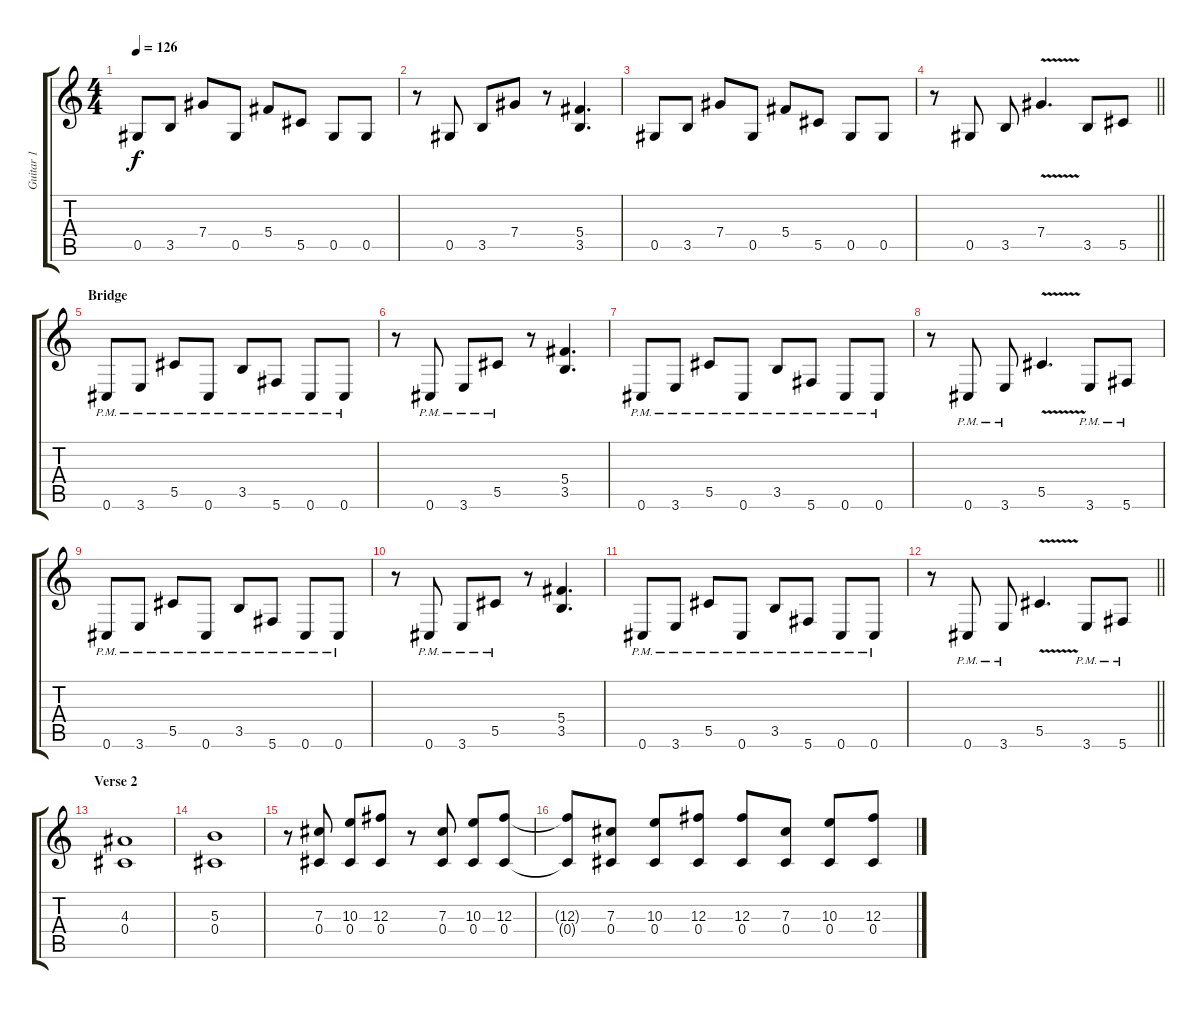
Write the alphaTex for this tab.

\track ("Guitar 1" "Guitar 1") {instrument distortionguitar}
\staff {score tabs}
\tuning (Eb4 Bb3 Gb3 Db3 Ab2 Db2) {hide}
\ts (4 4)
\tempo 126
\clef g2
\ks c
0.5.8{dy f} 3.5.8 7.4.8 0.5.8 5.4.8 5.5.8 0.5.8 0.5.8 |
r.8 0.5.8 3.5.8 7.4.8 r.8 (5.4 3.5).4{d} |
0.5.8 3.5.8 7.4.8 0.5.8 5.4.8 5.5.8 0.5.8 0.5.8 |
\barLineRight lightlight
r.8 0.5.8 3.5.8 7.4{v}.4{d} 3.5.8 5.5.8 |
\section ("" "Bridge")
0.6{pm}.8 3.6{pm}.8 5.5{pm}.8 0.6{pm}.8 3.5{pm}.8 5.6{pm}.8 0.6{pm}.8 0.6{pm}.8 |
r.8 0.6{pm}.8 3.6{pm}.8 5.5{pm}.8 r.8 (5.4 3.5).4{d} |
0.6{pm}.8 3.6{pm}.8 5.5{pm}.8 0.6{pm}.8 3.5{pm}.8 5.6{pm}.8 0.6{pm}.8 0.6{pm}.8 |
r.8 0.6{pm}.8 3.6{pm}.8 5.5{v}.4{d} 3.6{pm}.8 5.6{pm}.8 |
0.6{pm}.8 3.6{pm}.8 5.5{pm}.8 0.6{pm}.8 3.5{pm}.8 5.6{pm}.8 0.6{pm}.8 0.6{pm}.8 |
r.8 0.6{pm}.8 3.6{pm}.8 5.5{pm}.8 r.8 (5.4 3.5).4{d} |
0.6{pm}.8 3.6{pm}.8 5.5{pm}.8 0.6{pm}.8 3.5{pm}.8 5.6{pm}.8 0.6{pm}.8 0.6{pm}.8 |
\barLineRight lightlight
r.8 0.6{pm}.8 3.6{pm}.8 5.5{v}.4{d} 3.6{pm}.8 5.6{pm}.8 |
\section ("" "Verse 2")
(4.3 0.4).1 |
(5.3 0.4).1 |
r.8 (7.3 0.4).8 (10.3 0.4).8 (12.3 0.4).8 r.8 (7.3 0.4).8 (10.3 0.4).8 (12.3 0.4).8 |
(12.3{t} 0.4{t}).8 (7.3 0.4).8 (10.3 0.4).8 (12.3 0.4).8 (12.3 0.4).8 (7.3 0.4).8 (10.3 0.4).8 (12.3 0.4).8
